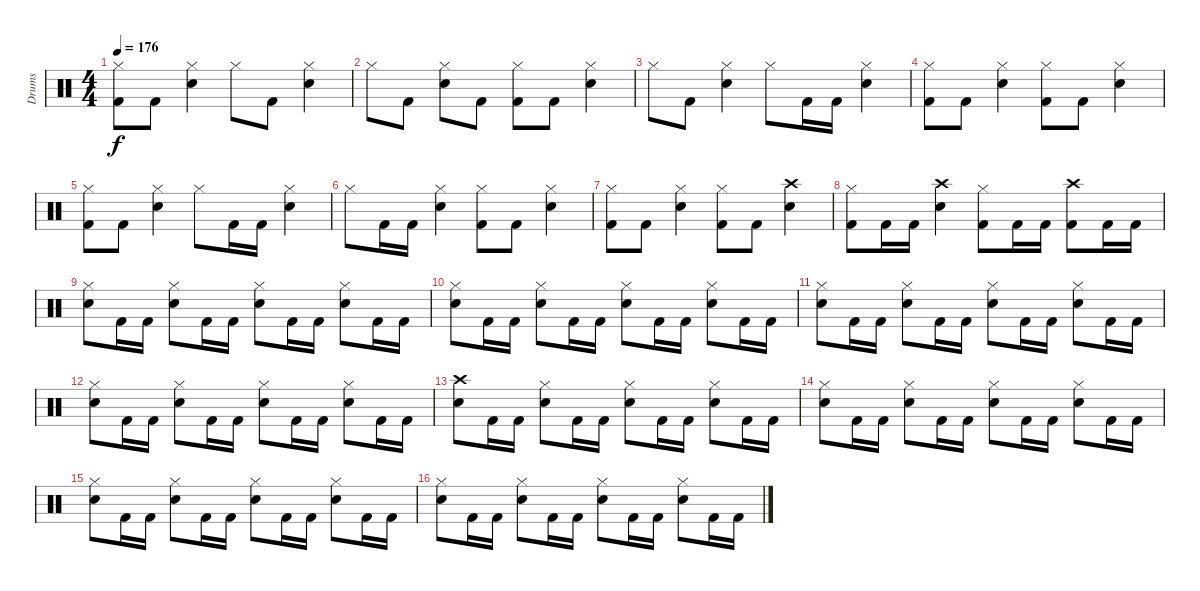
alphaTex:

\track ("Drums" "Drums") {instrument percussion}
\staff {score}
\articulation defaults
\ts (4 4)
\tempo 176
\clef neutral
\ks c
("Hi-Hat (closed)" "Kick (hit) 2").8{dy f} "Kick (hit) 2".8 ("Hi-Hat (closed)" "Snare (hit) 2").4 "Hi-Hat (closed)".8 "Kick (hit) 2".8 ("Hi-Hat (closed)" "Snare (hit) 2").4 |
"Hi-Hat (closed)".8 "Kick (hit) 2".8 ("Hi-Hat (closed)" "Snare (hit) 2").8 "Kick (hit) 2".8 ("Hi-Hat (closed)" "Kick (hit) 2").8 "Kick (hit) 2".8 ("Hi-Hat (closed)" "Snare (hit) 2").4 |
"Hi-Hat (closed)".8 "Kick (hit) 2".8 ("Hi-Hat (closed)" "Snare (hit) 2").4 "Hi-Hat (closed)".8 "Kick (hit) 2".16 "Kick (hit) 2".16 ("Hi-Hat (closed)" "Snare (hit) 2").4 |
("Hi-Hat (closed)" "Kick (hit) 2").8 "Kick (hit) 2".8 ("Hi-Hat (closed)" "Snare (hit) 2").4 ("Hi-Hat (closed)" "Kick (hit) 2").8 "Kick (hit) 2".8 ("Hi-Hat (closed)" "Snare (hit) 2").4 |
("Hi-Hat (closed)" "Kick (hit) 2").8 "Kick (hit) 2".8 ("Hi-Hat (closed)" "Snare (hit) 2").4 "Hi-Hat (closed)".8 "Kick (hit) 2".16 "Kick (hit) 2".16 ("Hi-Hat (closed)" "Snare (hit) 2").4 |
"Hi-Hat (closed)".8 "Kick (hit) 2".16 "Kick (hit) 2".16 ("Hi-Hat (closed)" "Snare (hit) 2").4 ("Hi-Hat (closed)" "Kick (hit) 2").8 "Kick (hit) 2".8 ("Hi-Hat (closed)" "Snare (hit) 2").4 |
("Hi-Hat (closed)" "Kick (hit) 2").8 "Kick (hit) 2".8 ("Hi-Hat (closed)" "Snare (hit) 2").4 ("Hi-Hat (closed)" "Kick (hit) 2").8 "Kick (hit) 2".8 ("Crash high (hit)" "Snare (hit) 2").4 |
("Hi-Hat (closed)" "Kick (hit) 2").8 "Kick (hit) 2".16 "Kick (hit) 2".16 ("Crash high (hit)" "Snare (hit) 2").4 ("Hi-Hat (closed)" "Kick (hit) 2").8 "Kick (hit) 2".16 "Kick (hit) 2".16 ("Crash high (hit)" "Kick (hit) 2").8 "Kick (hit) 2".16 "Kick (hit) 2".16 |
("Hi-Hat (closed)" "Snare (hit) 2").8 "Kick (hit) 2".16 "Kick (hit) 2".16 ("Hi-Hat (closed)" "Snare (hit) 2").8 "Kick (hit) 2".16 "Kick (hit) 2".16 ("Hi-Hat (closed)" "Snare (hit) 2").8 "Kick (hit) 2".16 "Kick (hit) 2".16 ("Hi-Hat (closed)" "Snare (hit) 2").8 "Kick (hit) 2".16 "Kick (hit) 2".16 |
("Hi-Hat (closed)" "Snare (hit) 2").8 "Kick (hit) 2".16 "Kick (hit) 2".16 ("Hi-Hat (closed)" "Snare (hit) 2").8 "Kick (hit) 2".16 "Kick (hit) 2".16 ("Hi-Hat (closed)" "Snare (hit) 2").8 "Kick (hit) 2".16 "Kick (hit) 2".16 ("Hi-Hat (closed)" "Snare (hit) 2").8 "Kick (hit) 2".16 "Kick (hit) 2".16 |
("Hi-Hat (closed)" "Snare (hit) 2").8 "Kick (hit) 2".16 "Kick (hit) 2".16 ("Hi-Hat (closed)" "Snare (hit) 2").8 "Kick (hit) 2".16 "Kick (hit) 2".16 ("Hi-Hat (closed)" "Snare (hit) 2").8 "Kick (hit) 2".16 "Kick (hit) 2".16 ("Hi-Hat (closed)" "Snare (hit) 2").8 "Kick (hit) 2".16 "Kick (hit) 2".16 |
("Hi-Hat (closed)" "Snare (hit) 2").8 "Kick (hit) 2".16 "Kick (hit) 2".16 ("Hi-Hat (closed)" "Snare (hit) 2").8 "Kick (hit) 2".16 "Kick (hit) 2".16 ("Hi-Hat (closed)" "Snare (hit) 2").8 "Kick (hit) 2".16 "Kick (hit) 2".16 ("Hi-Hat (closed)" "Snare (hit) 2").8 "Kick (hit) 2".16 "Kick (hit) 2".16 |
("Crash high (hit)" "Snare (hit) 2").8 "Kick (hit) 2".16 "Kick (hit) 2".16 ("Hi-Hat (closed)" "Snare (hit) 2").8 "Kick (hit) 2".16 "Kick (hit) 2".16 ("Hi-Hat (closed)" "Snare (hit) 2").8 "Kick (hit) 2".16 "Kick (hit) 2".16 ("Hi-Hat (closed)" "Snare (hit) 2").8 "Kick (hit) 2".16 "Kick (hit) 2".16 |
("Hi-Hat (closed)" "Snare (hit) 2").8 "Kick (hit) 2".16 "Kick (hit) 2".16 ("Hi-Hat (closed)" "Snare (hit) 2").8 "Kick (hit) 2".16 "Kick (hit) 2".16 ("Hi-Hat (closed)" "Snare (hit) 2").8 "Kick (hit) 2".16 "Kick (hit) 2".16 ("Hi-Hat (closed)" "Snare (hit) 2").8 "Kick (hit) 2".16 "Kick (hit) 2".16 |
("Hi-Hat (closed)" "Snare (hit) 2").8 "Kick (hit) 2".16 "Kick (hit) 2".16 ("Hi-Hat (closed)" "Snare (hit) 2").8 "Kick (hit) 2".16 "Kick (hit) 2".16 ("Hi-Hat (closed)" "Snare (hit) 2").8 "Kick (hit) 2".16 "Kick (hit) 2".16 ("Hi-Hat (closed)" "Snare (hit) 2").8 "Kick (hit) 2".16 "Kick (hit) 2".16 |
("Hi-Hat (closed)" "Snare (hit) 2").8 "Kick (hit) 2".16 "Kick (hit) 2".16 ("Hi-Hat (closed)" "Snare (hit) 2").8 "Kick (hit) 2".16 "Kick (hit) 2".16 ("Hi-Hat (closed)" "Snare (hit) 2").8 "Kick (hit) 2".16 "Kick (hit) 2".16 ("Hi-Hat (closed)" "Snare (hit) 2").8 "Kick (hit) 2".16 "Kick (hit) 2".16
